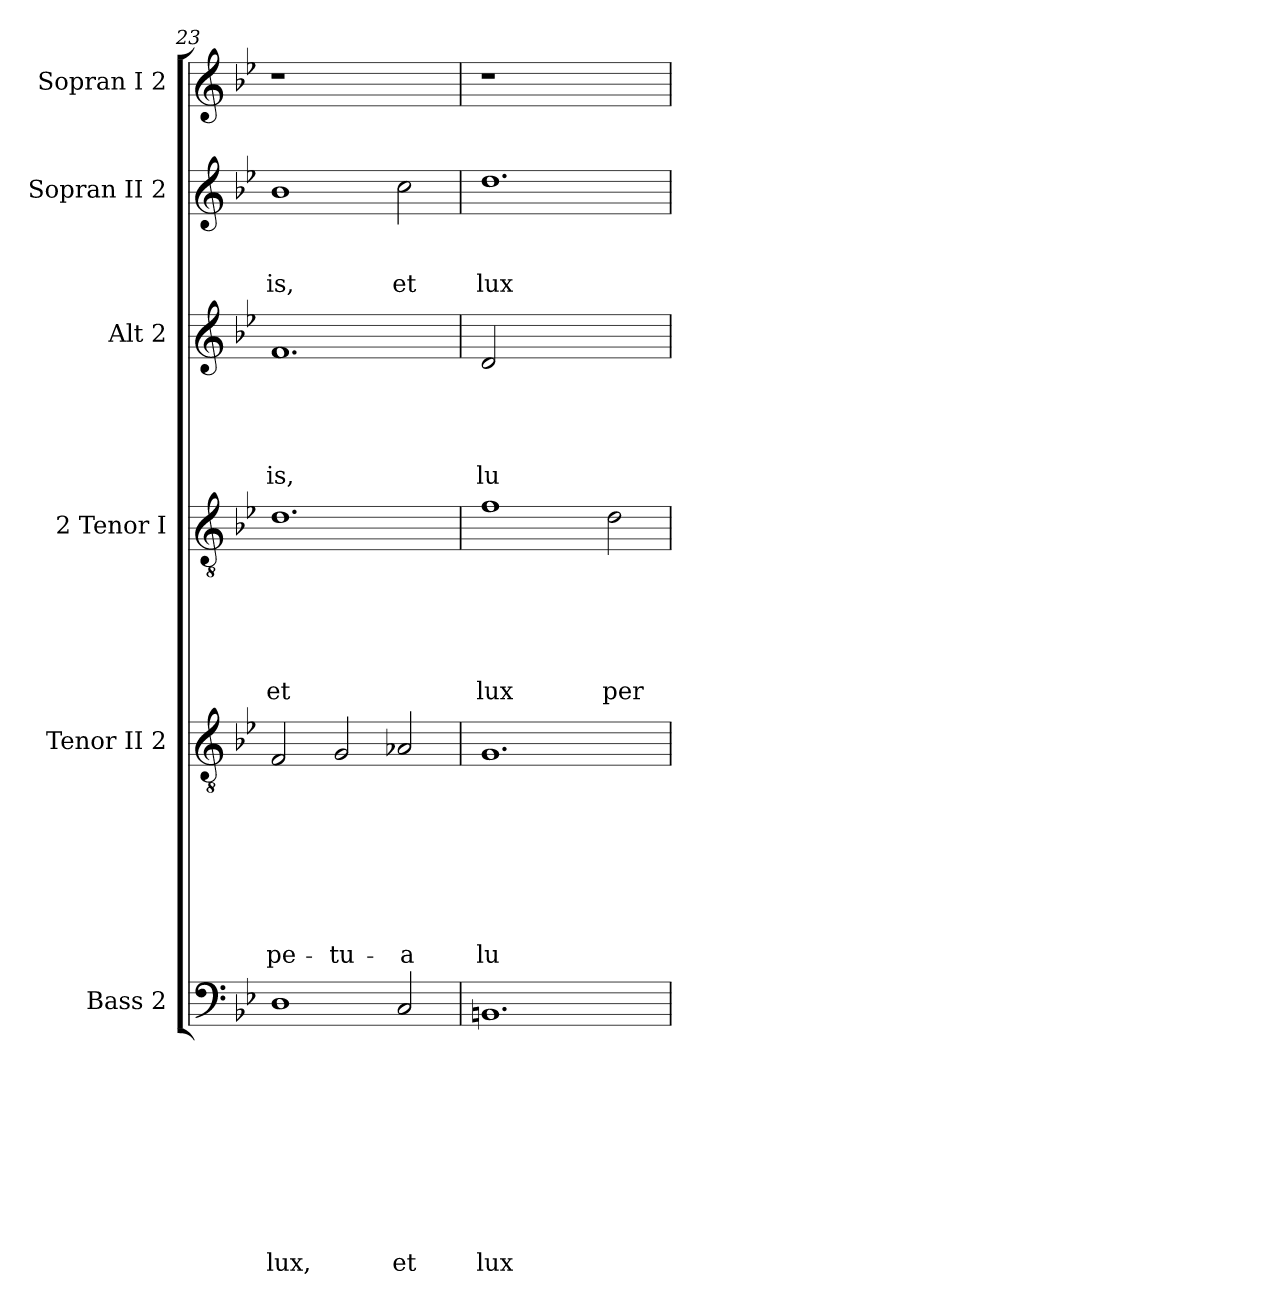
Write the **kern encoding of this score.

**kern	**text	**text	**text	**text	**text	**text	**text	**text	**text	**text	**kern	**text	**text	**text	**text	**text	**text	**text	**text	**kern	**text	**text	**text	**text	**text	**text	**kern	**text	**text	**text	**text	**text	**kern	**text	**text	**text	**kern
*part6	*part6	*part6	*part6	*part6	*part6	*part6	*part6	*part6	*part6	*part6	*part5	*part5	*part5	*part5	*part5	*part5	*part5	*part5	*part5	*part4	*part4	*part4	*part4	*part4	*part4	*part4	*part3	*part3	*part3	*part3	*part3	*part3	*part2	*part2	*part2	*part2	*part1
*staff6	*staff6	*staff6	*staff6	*staff6	*staff6	*staff6	*staff6	*staff6	*staff6	*staff6	*staff5	*staff5	*staff5	*staff5	*staff5	*staff5	*staff5	*staff5	*staff5	*staff4	*staff4	*staff4	*staff4	*staff4	*staff4	*staff4	*staff3	*staff3	*staff3	*staff3	*staff3	*staff3	*staff2	*staff2	*staff2	*staff2	*staff1
*I"Bass 2	*	*	*	*	*	*	*	*	*	*	*I"Tenor II 2	*	*	*	*	*	*	*	*	*I"2 Tenor I	*	*	*	*	*	*	*I"Alt 2	*	*	*	*	*	*I"Sopran II 2	*	*	*	*I"Sopran I 2
*clefF4	*	*	*	*	*	*	*	*	*	*	*clefGv2	*	*	*	*	*	*	*	*	*clefGv2	*	*	*	*	*	*	*clefG2	*	*	*	*	*	*clefG2	*	*	*	*clefG2
*k[b-e-]	*	*	*	*	*	*	*	*	*	*	*k[b-e-]	*	*	*	*	*	*	*	*	*k[b-e-]	*	*	*	*	*	*	*k[b-e-]	*	*	*	*	*	*k[b-e-]	*	*	*	*k[b-e-]
*B-:	*	*	*	*	*	*	*	*	*	*	*B-:	*	*	*	*	*	*	*	*	*B-:	*	*	*	*	*	*	*B-:	*	*	*	*	*	*B-:	*	*	*	*B-:
=23	=23	=23	=23	=23	=23	=23	=23	=23	=23	=23	=23	=23	=23	=23	=23	=23	=23	=23	=23	=23	=23	=23	=23	=23	=23	=23	=23	=23	=23	=23	=23	=23	=23	=23	=23	=23	=23
!	!	!	!	!	!	!	!	!	!	!LO:LY:b	!	!	!	!	!	!	!	!	!LO:LY:b	!	!	!	!	!	!	!LO:LY:b	!	!	!	!	!	!LO:LY:b	!	!	!	!LO:LY:b	!
1D	.	.	.	.	.	.	.	.	.	lux,	2F/	.	.	.	.	.	.	.	-pe-	1.d	.	.	.	.	.	et	1.f	.	.	.	.	-is,	1b-	.	.	-is,	1r
!	!	!	!	!	!	!	!	!	!	!	!	!	!	!	!	!	!	!	!LO:LY:b	!	!	!	!	!	!	!	!	!	!	!	!	!	!	!	!	!	!
.	.	.	.	.	.	.	.	.	.	.	2G/	.	.	.	.	.	.	.	-tu-	.	.	.	.	.	.	.	.	.	.	.	.	.	.	.	.	.	.
!	!	!	!	!	!	!	!	!	!	!LO:LY:b	!	!	!	!	!	!	!	!	!LO:LY:b	!	!	!	!	!	!	!	!	!	!	!	!	!	!	!	!	!LO:LY:b	!
2C/	.	.	.	.	.	.	.	.	.	et	2A-X/	.	.	.	.	.	.	.	-a	.	.	.	.	.	.	.	.	.	.	.	.	.	2cc\	.	.	et	2ryy
!!LO:LB:g=z
=24	=24	=24	=24	=24	=24	=24	=24	=24	=24	=24	=24	=24	=24	=24	=24	=24	=24	=24	=24	=24	=24	=24	=24	=24	=24	=24	=24	=24	=24	=24	=24	=24	=24	=24	=24	=24	=24
!	!	!	!	!	!	!	!	!	!	!LO:LY:b	!	!	!	!	!	!	!	!	!LO:LY:b	!	!	!	!	!	!	!LO:LY:b	!	!	!	!	!	!LO:LY:b	!	!	!	!LO:LY:b	!
1.BBn	.	.	.	.	.	.	.	.	.	lux	1.G	.	.	.	.	.	.	.	lu-	1f	.	.	.	.	.	lux	2d/	.	.	.	.	lu-	1.dd	.	.	lux	1r
.	.	.	.	.	.	.	.	.	.	.	.	.	.	.	.	.	.	.	.	.	.	.	.	.	.	.	1ryy	.	.	.	.	.	.	.	.	.	.
!	!	!	!	!	!	!	!	!	!	!	!	!	!	!	!	!	!	!	!	!	!	!	!	!	!	!LO:LY:b	!	!	!	!	!	!	!	!	!	!	!
.	.	.	.	.	.	.	.	.	.	.	.	.	.	.	.	.	.	.	.	2d\	.	.	.	.	.	per-	.	.	.	.	.	.	.	.	.	.	2ryy
=	=	=	=	=	=	=	=	=	=	=	=	=	=	=	=	=	=	=	=	=	=	=	=	=	=	=	=	=	=	=	=	=	=	=	=	=	=
*-	*-	*-	*-	*-	*-	*-	*-	*-	*-	*-	*-	*-	*-	*-	*-	*-	*-	*-	*-	*-	*-	*-	*-	*-	*-	*-	*-	*-	*-	*-	*-	*-	*-	*-	*-	*-	*-
